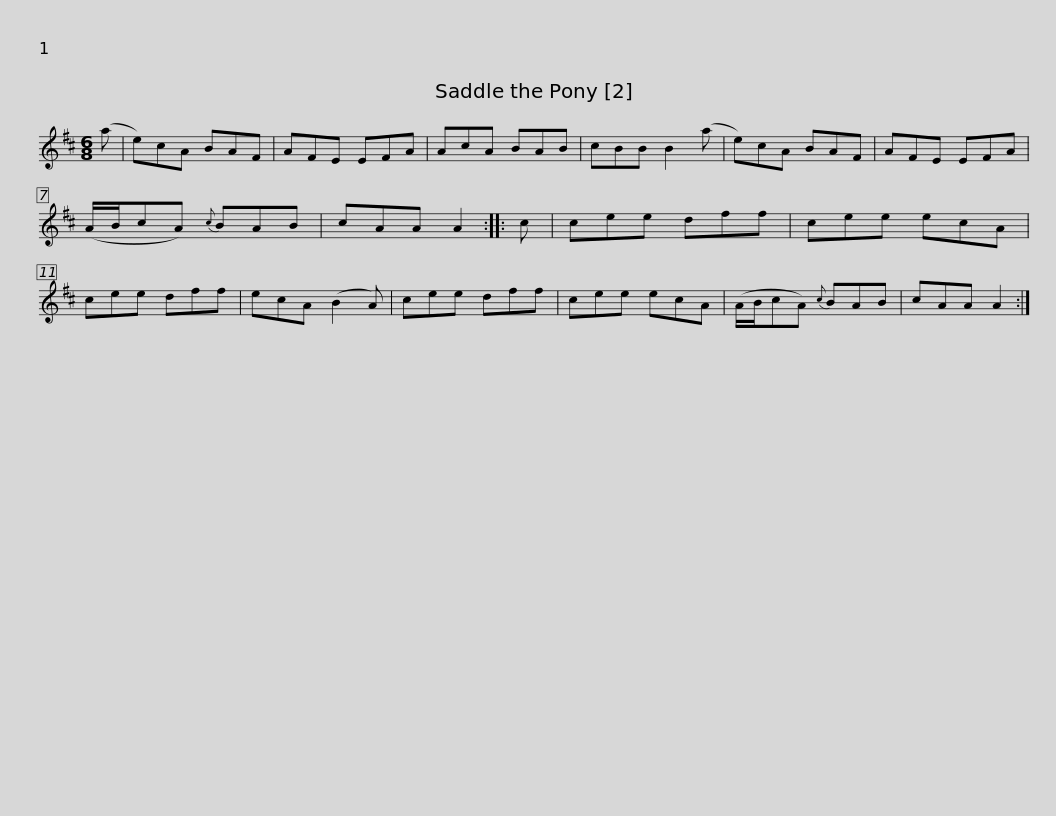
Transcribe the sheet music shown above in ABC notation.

X:1
L:1/8
M:6/8
I:linebreak $
K:D
V:1 treble
V:1
 (a | e)cA BAF | AFE EFA | AcA BAB | cBB B2 (a | %5
 e)cA BAF | AFE EFA | (A/B/cA){c} BAB |$ cAA A2 :: c | %10
 cee dff | cee ecA | cee dff | ecA (B2 A) | cee dff | %15
 cee ecA |$ (A/B/cA){c} BAB | cAA A2 :| %18
